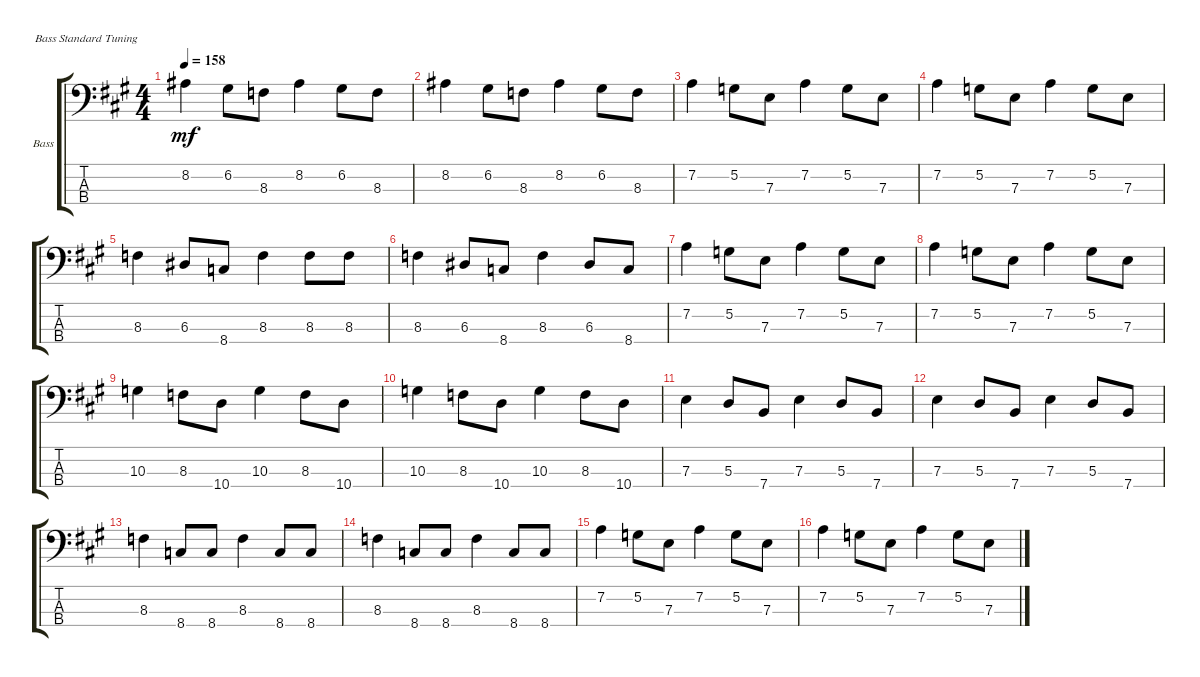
\defaultSystemsLayout 4
\bracketExtendMode groupsimilarinstruments
\firstSystemTrackNameOrientation horizontal
\otherSystemsTrackNameOrientation horizontal
\track ("Bass" "Bass") {instrument electricbassfinger}
\staff {score tabs}
\tuning (G2 D2 A1 E1)
\ts (4 4)
\tempo 158
\clef f4
\scale
0.333333
\ks a
8.2.4{dy mf} 6.2.8 8.3.8 8.2.4 6.2.8 8.3.8 |
\scale
0.333333 8.2.4 6.2.8 8.3.8 8.2.4 6.2.8 8.3.8 |
\scale
0.333333 7.2.4 5.2.8 7.3.8 7.2.4 5.2.8 7.3.8 |
\scale
0.333333 7.2.4 5.2.8 7.3.8 7.2.4 5.2.8 7.3.8 |
\scale
0.333333 8.3.4 6.3.8 8.4.8 8.3.4 8.3.8 8.3.8 |
\scale
0.333333 8.3.4 6.3.8 8.4.8 8.3.4 6.3.8 8.4.8 |
\scale
0.333333 7.2.4 5.2.8 7.3.8 7.2.4 5.2.8 7.3.8 |
\scale
0.333333 7.2.4 5.2.8 7.3.8 7.2.4 5.2.8 7.3.8 |
\scale
0.333333 10.3.4 8.3.8 10.4.8 10.3.4 8.3.8 10.4.8 |
\scale
0.333333 10.3.4 8.3.8 10.4.8 10.3.4 8.3.8 10.4.8 |
\scale
0.333333 7.3.4 5.3.8 7.4.8 7.3.4 5.3.8 7.4.8 |
\scale
0.333333 7.3.4 5.3.8 7.4.8 7.3.4 5.3.8 7.4.8 |
\scale
0.333333 8.3.4 8.4.8 8.4.8 8.3.4 8.4.8 8.4.8 |
\scale
0.333333 8.3.4 8.4.8 8.4.8 8.3.4 8.4.8 8.4.8 |
\scale
0.333333 7.2.4 5.2.8 7.3.8 7.2.4 5.2.8 7.3.8 |
\scale
0.333333 7.2.4 5.2.8 7.3.8 7.2.4 5.2.8 7.3.8
